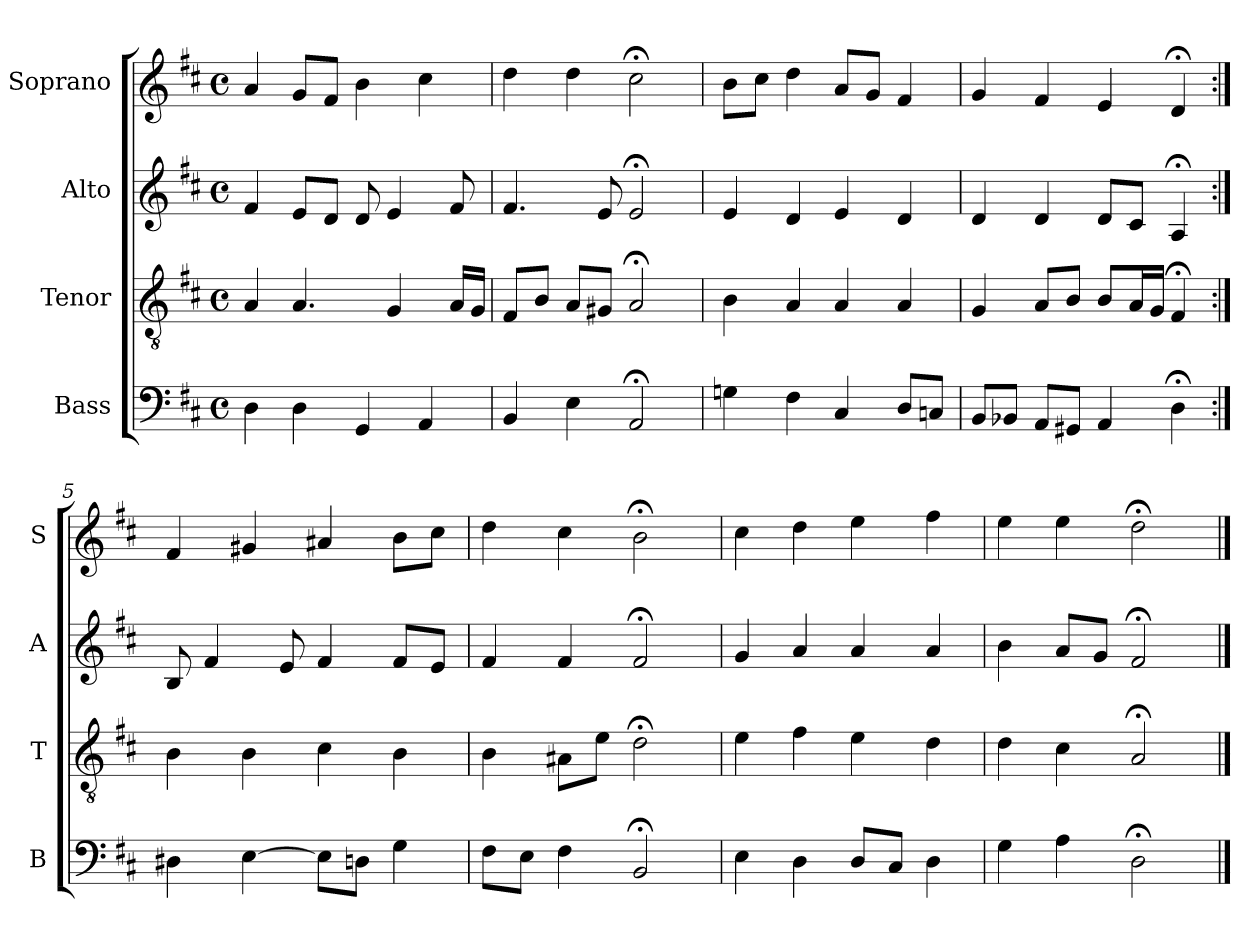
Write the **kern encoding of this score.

**kern	**kern	**kern	**kern
*part4	*part3	*part2	*part1
*staff4	*staff3	*staff2	*staff1
*I"Bass	*I"Tenor	*I"Alto	*I"Soprano
*I'B	*I'T	*I'A	*I'S
*clefF4	*clefGv2	*clefG2	*clefG2
*k[f#c#]	*k[f#c#]	*k[f#c#]	*k[f#c#]
*D:	*D:	*D:	*D:
*M4/4	*M4/4	*M4/4	*M4/4
*met(c)	*met(c)	*met(c)	*met(c)
*MM100	*MM100	*MM100	*MM100
=1	=1	=1	=1
4D	4A	4f#	4a
4D	4.A	8eL	8gL
.	.	8dJ	8f#J
4GG	.	8d	4b
.	4G	4e	.
4AA	.	.	4cc#
.	16ALL	8f#	.
.	16GJJ	.	.
=2	=2	=2	=2
4BB	8F#L	4.f#	4dd
.	8BJ	.	.
4E	8AL	.	4dd
.	8G#XJ	8e	.
2AA;<	2A;<	2e;<	2cc#;<
=3	=3	=3	=3
4Gn	4B	4e	8bL
.	.	.	8cc#J
4F#	4A	4d	4dd
4C#	4A	4e	8aL
.	.	.	8gJ
8DL	4A	4d	4f#
8CnJ	.	.	.
=4	=4	=4	=4
8BBL	4G	4d	4g
8BB-XJ	.	.	.
8AAL	8AL	4d	4f#
8GG#XJ	8BJ	.	.
4AA	8BL	8dL	4e
.	16AL	8c#J	.
.	16GJJ	.	.
4D;<	4F#;<i	4A;<i	4d;<i
=5:|!	=5:|!	=5:|!	=5:|!
4D#X	4Bi	8Bi	4f#i
.	.	4f#	.
[4E	4B	.	4g#X
.	.	8e	.
8EL]	4c#	4f#	4a#X
8DnJ	.	.	.
4G	4B	8f#L	8bL
.	.	8eJ	8cc#J
=6	=6	=6	=6
8F#L	4B	4f#	4dd
8EJ	.	.	.
4F#	8A#XL	4f#	4cc#
.	8eJ	.	.
2BB;<	2d;<	2f#;<	2b;<
=7	=7	=7	=7
4E	4e	4g	4cc#
4D	4f#	4a	4dd
8DL	4e	4a	4ee
8C#J	.	.	.
4D	4d	4a	4ff#
=8	=8	=8	=8
4G	4d	4b	4ee
4A	4c#	8aL	4ee
.	.	8gJ	.
2D;<	2A;<	2f#;<	2dd;<
==	==	==	==
*-	*-	*-	*-
